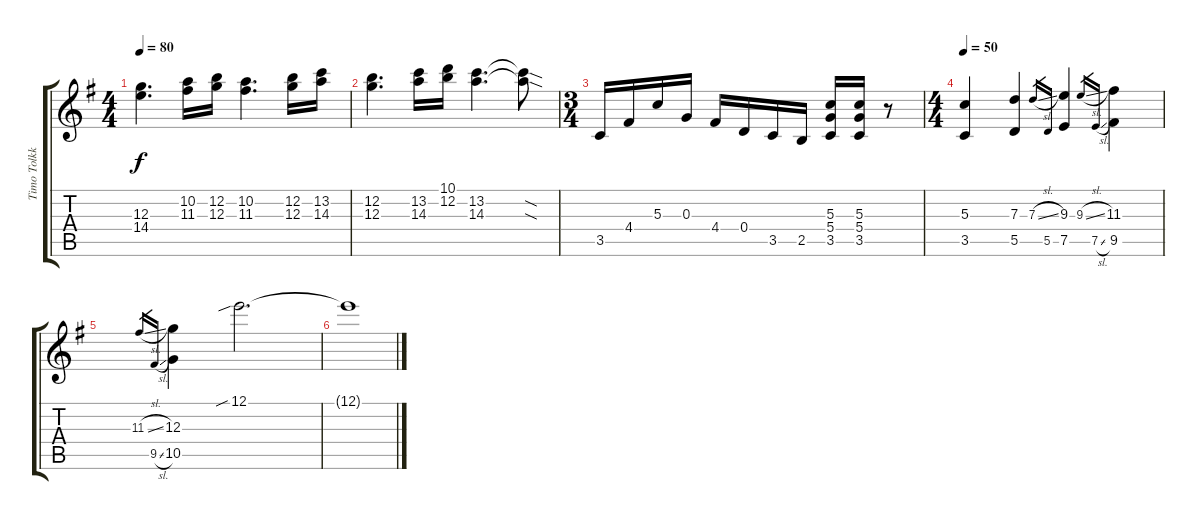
\track ("Timo Tolkki II" "Timo Tolkk") {instrument distortionguitar}
\staff {score tabs}
\tuning (E4 B3 G3 D3 A2 E2) {hide}
\ts (4 4)
\tempo 80
\clef g2
\ks g
(12.3 14.4).4{d dy f} (10.2 11.3).16 (12.2 12.3).16 (10.2 11.3).4{d} (12.2 12.3).16 (13.2 14.3).16 |
(12.2 12.3).4{d} (13.2 14.3).16 (10.1 12.2).16 (13.2 14.3).4{d} (13.2{sod t} 14.3{sod t}).8 |
\ts (3 4)
3.5.16 4.4.16 5.3.16 0.3.16 4.4.16 0.4.16 3.5.16 2.5.16 (5.3 5.4 3.5).16 (5.3 5.4 3.5).16 r.8 |
\ts (4 4)
\tempo 50
(5.3 3.5).4 (7.3 5.5).4 7.3{sl}.16{gr} 5.5.16{gr} (9.3 7.5).4 9.3{sl}.16{gr} 7.5{sl}.16{gr} (11.3 9.5).4 |
11.3{sl}.16{gr} 9.5{sl}.16{gr} (12.3 10.5).4 12.1{sib}.2{d} |
12.1{t}.1
